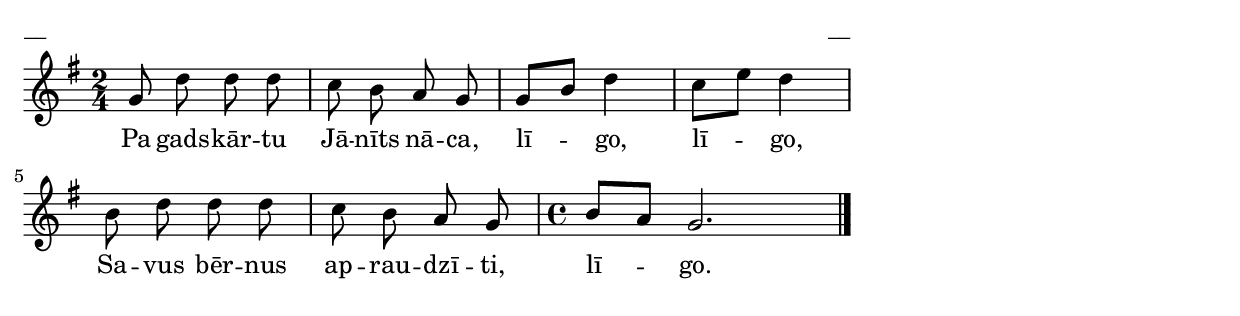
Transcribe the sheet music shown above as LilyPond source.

\version "2.13.16"
%\header {
%    title = "Pa gadskārtu Jānīts nāca"
%}
\paper {
line-width = 14\cm
left-margin = 0.4\cm
between-system-padding = 0.1\cm
between-system-space = 0.1\cm
}
\layout {
indent = #0
ragged-last = ##f
}

voiceA = \relative c' {
\clef "treble"
\key g \major
\time 2/4
g'8 d' d d | c8 b a g | g8[ b] d4 | 
c8[ e] d4 | b8 d d d | c8 b a g 
\time 4/4
b8[ a] g2.   
\bar "|."
}

lyricA = \lyricmode {
Pa gads -- kār -- tu Jā -- nīts nā -- ca, lī -- go, lī -- go, 
Sa -- vus bēr -- nus ap -- rau -- dzī -- ti, lī -- go.
} 

fullScore = <<
\new Staff {
<<
\new Voice = "voiceA" { \oneVoice \autoBeamOff \voiceA }
\lyricsto "voiceA" \new Lyrics \lyricA
>>
}
>>

\score {
\fullScore
\header { piece = "__" opus = "__" }
}
\markup { \with-color #(x11-color 'white) \sans \smaller "__" }
\score {
\unfoldRepeats
\fullScore
\midi {
\context { \Staff \remove "Staff_performer" }
\context { \Voice \consists "Staff_performer" }
}
}


